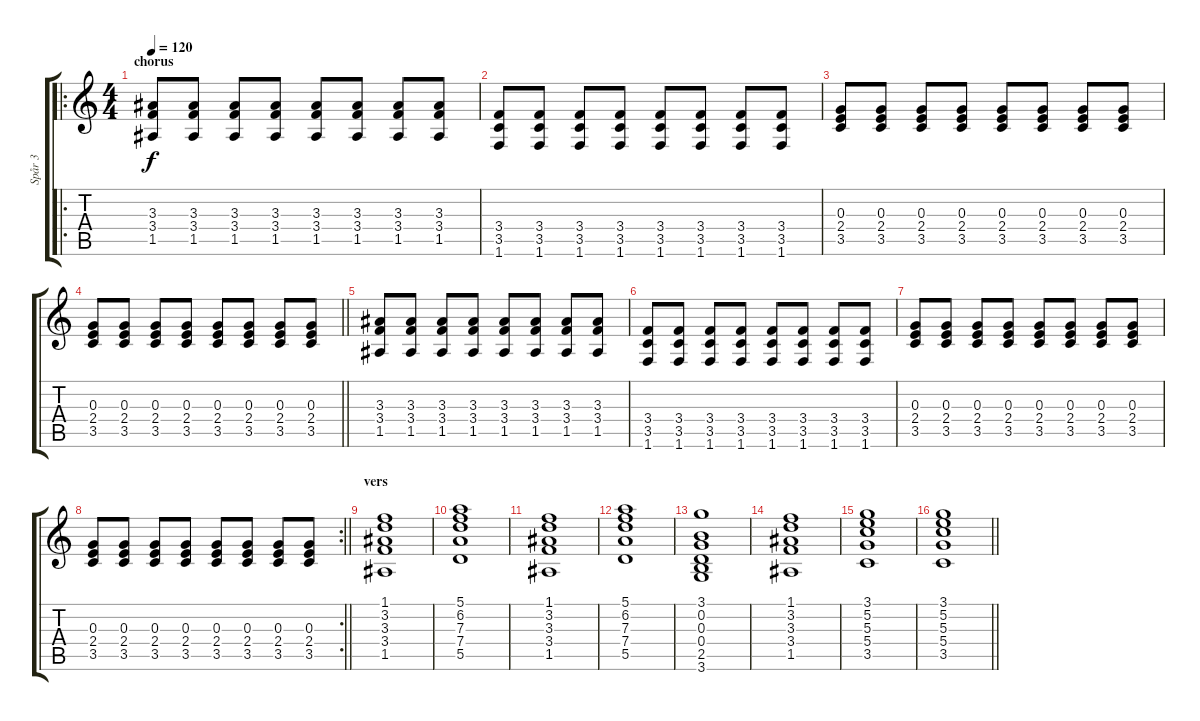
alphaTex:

\track ("Spår 3" "Spår 3") {instrument electricguitarclean}
\staff {score tabs}
\tuning (E4 B3 G3 D3 A2 E2) {hide}
\ro
\ts (4 4)
\section ("" "chorus")
\tempo 120
\clef g2
\ks c
(3.3 3.4 1.5).8{dy f} (3.3 3.4 1.5).8 (3.3 3.4 1.5).8 (3.3 3.4 1.5).8 (3.3 3.4 1.5).8 (3.3 3.4 1.5).8 (3.3 3.4 1.5).8 (3.3 3.4 1.5).8 |
(3.4 3.5 1.6).8 (3.4 3.5 1.6).8 (3.4 3.5 1.6).8 (3.4 3.5 1.6).8 (3.4 3.5 1.6).8 (3.4 3.5 1.6).8 (3.4 3.5 1.6).8 (3.4 3.5 1.6).8 |
(0.3 2.4 3.5).8 (0.3 2.4 3.5).8 (0.3 2.4 3.5).8 (0.3 2.4 3.5).8 (0.3 2.4 3.5).8 (0.3 2.4 3.5).8 (0.3 2.4 3.5).8 (0.3 2.4 3.5).8 |
\barLineRight lightlight
(0.3 2.4 3.5).8 (0.3 2.4 3.5).8 (0.3 2.4 3.5).8 (0.3 2.4 3.5).8 (0.3 2.4 3.5).8 (0.3 2.4 3.5).8 (0.3 2.4 3.5).8 (0.3 2.4 3.5).8 |
(3.3 3.4 1.5).8 (3.3 3.4 1.5).8 (3.3 3.4 1.5).8 (3.3 3.4 1.5).8 (3.3 3.4 1.5).8 (3.3 3.4 1.5).8 (3.3 3.4 1.5).8 (3.3 3.4 1.5).8 |
(3.4 3.5 1.6).8 (3.4 3.5 1.6).8 (3.4 3.5 1.6).8 (3.4 3.5 1.6).8 (3.4 3.5 1.6).8 (3.4 3.5 1.6).8 (3.4 3.5 1.6).8 (3.4 3.5 1.6).8 |
(0.3 2.4 3.5).8 (0.3 2.4 3.5).8 (0.3 2.4 3.5).8 (0.3 2.4 3.5).8 (0.3 2.4 3.5).8 (0.3 2.4 3.5).8 (0.3 2.4 3.5).8 (0.3 2.4 3.5).8 |
\rc 2
\barLineRight lightlight
(0.3 2.4 3.5).8 (0.3 2.4 3.5).8 (0.3 2.4 3.5).8 (0.3 2.4 3.5).8 (0.3 2.4 3.5).8 (0.3 2.4 3.5).8 (0.3 2.4 3.5).8 (0.3 2.4 3.5).8 |
\section ("" "vers")
(1.1 3.2 3.3 3.4 1.5).1 |
(5.1 6.2 7.3 7.4 5.5).1 |
(1.1 3.2 3.3 3.4 1.5).1 |
(5.1 6.2 7.3 7.4 5.5).1 |
(3.1 0.2 0.3 0.4 2.5 3.6).1 |
(1.1 3.2 3.3 3.4 1.5).1 |
(3.1 5.2 5.3 5.4 3.5).1 |
\barLineRight lightlight
(3.1 5.2 5.3 5.4 3.5).1
